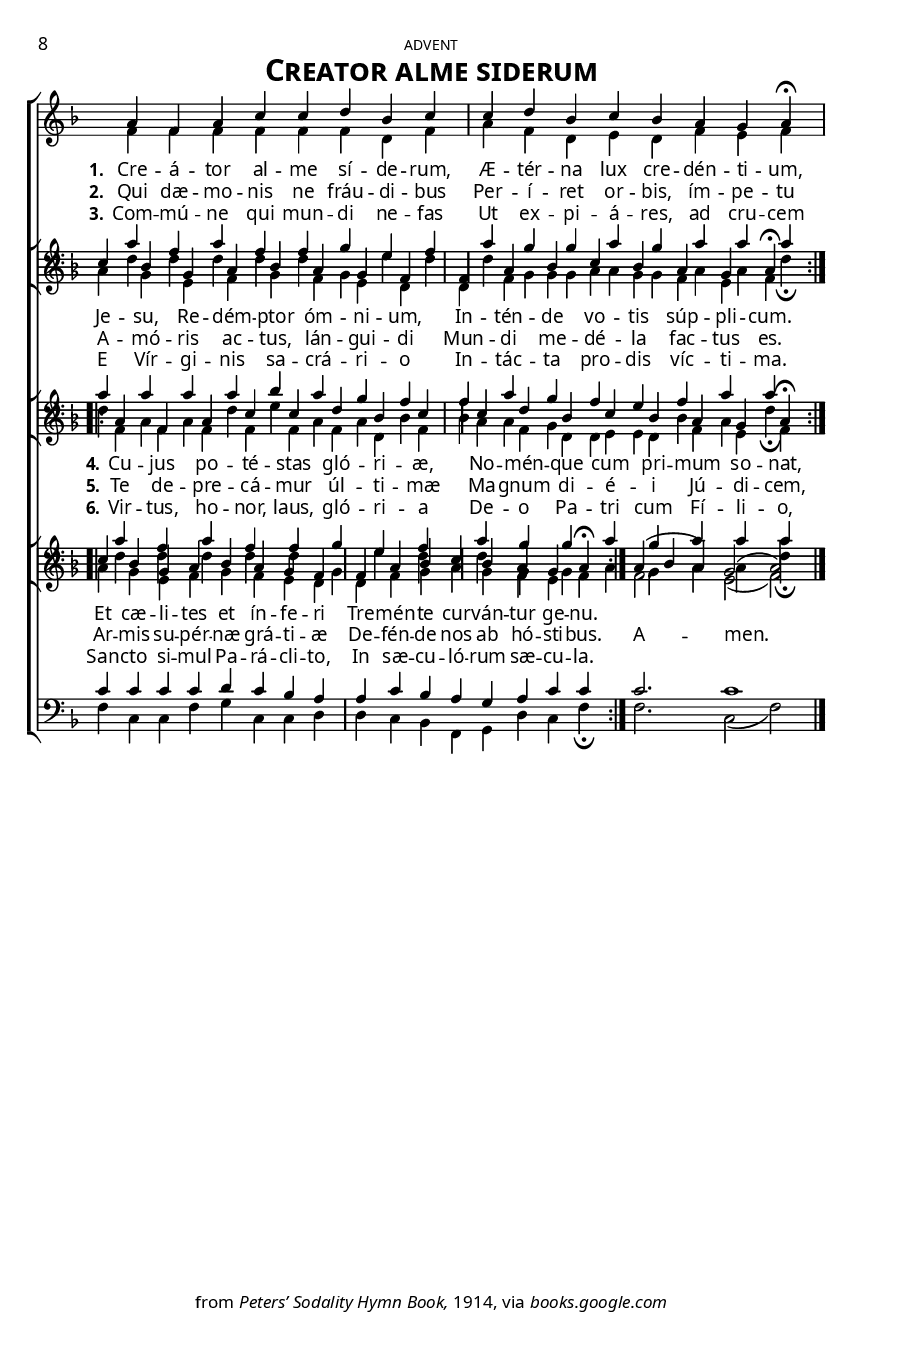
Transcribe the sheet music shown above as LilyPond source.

\version "2.14.2"
\include "util.ly"
\version "2.14.2"
#(set-global-staff-size 15) \paper{ #(define fonts (make-pango-font-tree "GoudyOlSt BT" "Garamond Premier Pro" "Garamond Premier Pro" (/ 15 20))) }
\header {tagline = ""
    title = \markup{\override #'(font-name . "Garamond Premier Pro Semibold"){ \abs-fontsize #15 \smallCapsOldStyle"Creator alme siderum"}}
    %subtitle = \markup{\override #'(font-name . "Garamond Premier Pro"){ \abs-fontsize #10.5 "(Vesper Hymn for Sundays in Advent)"}}
    %arranger = \markup\oldStyleNum"Edited by Benjamin Bloomfield (1984–)"
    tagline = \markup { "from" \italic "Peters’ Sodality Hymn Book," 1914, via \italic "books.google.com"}
  }
\paper {
  print-all-headers = ##f
  paper-height = 9\in
  paper-width = 6\in
  indent = 0\in
  %system-system-spacing = #'((basic-distance . 10) (padding . 0))
  system-system-spacing =
    #'((basic-distance . 0)
       (minimum-distance . 0)
       (padding . -10)
       (stretchability . 100))
  score-markup-spacing =
    #'((basic-distance . 0)
       (minimum-distance . 0)
       (padding . 0)
       (stretchability . 0))
  markup-system-spacing =
    #'((basic-distance . 0)
       (minimum-distance . 0)
       (padding . 0)
       (stretchability . 0))
  ragged-last-bottom = ##t
  ragged-bottom = ##f
  two-sided = ##t
  inner-margin = 0.5\in
  outer-margin = 0.25\in
  top-margin = 0.25\in
  bottom-margin = 0.25\in
  first-page-number = #008
  print-first-page-number = ##t
  headerLine = \markup{\override #'(font-name . "Garamond Premier Pro") \smallCaps advent}
  oddHeaderMarkup = \markup\fill-line{
     \override #'(font-name . "Garamond Premier Pro")\abs-fontsize #8.5
     \combine 
        \fill-line{"" \on-the-fly #print-page-number-check-first
        \oldStylePageNum""
        }
        \fill-line{\headerLine}
  }
  evenHeaderMarkup = \markup {
     \override #'(font-name . "Garamond Premier Pro")\abs-fontsize #8.5
     \combine
        \on-the-fly #print-page-number-check-first
        \oldStylePageNum""
        \fill-line{\headerLine}
  }
}
global = {
  \key f \major
  \time 6/8
  \autoBeamOff
  \override DynamicLineSpanner #'staff-padding = #0.0
  \override DynamicLineSpanner #'Y-extent = #'(-1 . 1)
  \set Score.timing = ##f
}

sopMusic = \relative c'' {
  \repeat volta 2 {
    a4 f a
    c c d bes
    c \bar "|"
    c d bes
    c bes a g
    a\fermata \bar "|"
    
    c bes g
    a bes a g
    f \bar "|"
    f a bes
    c bes a g
    a\fermata
  }
}
sopAmen = \relative c'' {
  a4( bes a) g2( a) \bar "|."
}
sopWords = \lyricmode {
  
}

altoMusic = \relative c' {
  f4 f f
  f f f d
  f
  a f d
  e d f e
  f \bar "|"
  
  a g e
  f g f e
  d
  d f g
  a g f e
  f
}
altoAmen = \relative c' {
  f2. e2( f)
}
altoWords = \lyricmode {
  \dropLyricsIX
  \set stanza = #"1."
  Cre -- á -- tor al -- me sí -- de -- rum,
  Æ -- tér -- na lux cre -- dén -- ti -- um,
  Je -- su, Re -- dém -- ptor óm -- ni -- um,
  In -- tén -- de vo -- tis súp -- pli -- cum.

  \set stanza = #"4."
  Cu -- jus po -- té -- stas gló -- ri -- æ,
  No -- mén -- que cum pri -- mum so -- nat,
  Et cæ -- li -- tes et ín -- fe -- ri
  Tre -- mén -- te cur -- ván -- tur ge -- nu.
}
altoWordsII = \lyricmode {
  \dropLyricsIX
%\markup\italic
  \set stanza = #"2."
  Qui dæ -- mo -- nis ne fráu -- di -- bus
  Per -- í -- ret or -- bis, ím -- pe -- tu
  A -- mó -- ris ac -- tus, lán -- gui -- di
  Mun -- di me -- dé -- la fac -- tus es.

  \set stanza = #" 5."
  Te de -- pre -- cá -- mur úl -- ti -- mæ
  Ma -- gnum di -- é -- i Jú -- di -- cem,
  Ar -- mis su -- pér -- næ grá -- ti -- æ
  De -- fén -- de nos ab hó -- sti -- bus.

  A -- men.
}
altoWordsIII = \lyricmode {
  \dropLyricsIX
  \set stanza = #"3."
  Com -- mú -- ne qui mun -- di ne -- fas
  Ut ex -- pi -- á -- res, ad cru -- cem
  E Vír -- gi -- nis sa -- crá -- ri -- o
  In -- tác -- ta pro -- dis víc -- ti -- ma.

  \set stanza = #" 6."
  Vir -- tus, ho -- nor, laus, gló -- ri -- a
  De -- o Pa -- tri cum Fí -- li -- o,
  San -- cto si -- mul Pa -- rá -- cli -- to,
  In sæ -- cu -- ló -- rum sæ -- cu -- la.
}
altoWordsIV = \lyricmode {
  \dropLyricsVII
  \set stanza = #"4. "
  \set ignoreMelismata = ##t
}
altoWordsV = \lyricmode {
  \dropLyricsVII
  \set stanza = #"5. "
  \set ignoreMelismata = ##t
}
altoWordsVI = \lyricmode {
  \dropLyricsVII
  \set stanza = #"6. "
  \set ignoreMelismata = ##t
}
tenorMusic = \relative c' {
  c4 a c
  a a bes g
  a
  c bes bes
  c bes c c
  c \bar "|"
  
  c c c
  c d c bes
  a
  a c bes
  a g a c
  c
}
tenorAmen = \relative c' {
  c2. c1
}
tenorWords = \lyricmode {

}

bassMusic = \relative c {
  f4 f f
  f f bes, g'
  f
  f bes, bes
  c bes c c
  f\fermata \bar "|"
  
  f c c
  f g c, c
  d
  d c bes
  f g d' c
  f\fermata
}
bassAmen = \relative c {
  f2. c2( f)
}
bassWords = \lyricmode {

}

pianoRH = \relative c' {
  
}
pianoLH = \relative c' {
  
}

\score {
  <<
   \new ChoirStaff <<
    \new Staff = women <<
      \new Voice = "sopranos" { \voiceOne << \global {\repeat unfold2 \sopMusic \sopAmen}>> }
      \new Voice = "altos" { \voiceTwo << \global {\repeat unfold2 \altoMusic \altoAmen} >> }
    >>
    \new Lyrics \with { alignAboveContext = #"women" \override VerticalAxisGroup #'nonstaff-relatedstaff-spacing = #'((basic-distance . 1))} \lyricsto "sopranos" \sopWords
    \new Lyrics = "altosVI"  \with { alignBelowContext = #"women" \override VerticalAxisGroup #'nonstaff-relatedstaff-spacing = #'((basic-distance . 1))} \lyricsto "altos" \altoWordsVI
    \new Lyrics = "altosV"  \with { alignBelowContext = #"women" \override VerticalAxisGroup #'nonstaff-relatedstaff-spacing = #'((basic-distance . 1))} \lyricsto "altos" \altoWordsV
    \new Lyrics = "altosIV"  \with { alignBelowContext = #"women" \override VerticalAxisGroup #'nonstaff-relatedstaff-spacing = #'((basic-distance . 1))} \lyricsto "altos" \altoWordsIV
    \new Lyrics = "altosIII"  \with { alignBelowContext = #"women" \override VerticalAxisGroup #'nonstaff-relatedstaff-spacing = #'((basic-distance . 1))} \lyricsto "altos" \altoWordsIII
    \new Lyrics = "altosII"  \with { alignBelowContext = #"women" \override VerticalAxisGroup #'nonstaff-relatedstaff-spacing = #'((basic-distance . 1))} \lyricsto "altos" \altoWordsII
    \new Lyrics = "altos"  \with { alignBelowContext = #"women" \override VerticalAxisGroup #'nonstaff-relatedstaff-spacing = #'((padding . -0.5))} \lyricsto "altos" \altoWords
   \new Staff = men <<
      \clef bass
      \new Voice = "tenors" { \voiceOne << \global {\repeat unfold2  \tenorMusic \tenorAmen} >> }
      \new Voice = "basses" { \voiceTwo << \global {\repeat unfold2 \bassMusic \bassAmen} >> }
    >>
    \new Lyrics \with { alignAboveContext = #"men" \override VerticalAxisGroup #'nonstaff-relatedstaff-spacing = #'((basic-distance . 1)) } \lyricsto "tenors" \tenorWords
    \new Lyrics \with { alignBelowContext = #"men" \override VerticalAxisGroup #'nonstaff-relatedstaff-spacing = #'((basic-distance . 1)) } \lyricsto "basses" \bassWords
  >>
%    \new PianoStaff << \new Staff { \new Voice { \pianoRH } } \new Staff { \clef "bass" \pianoLH } >>
  >>
  \layout {
    #(define fonts (make-pango-font-tree "GoudyOlSt BT" "Garamond Premier Pro" "Garamond Premier Pro" (/ 14.9 20)))
    \context {
      \Score
      %\override SpacingSpanner #'base-shortest-duration = #(ly:make-moment 1 8)
      %\override SpacingSpanner #'common-shortest-duration = #(ly:make-moment 1 4)
    }
    \context {
      % Remove all empty staves
      \Staff
      \RemoveEmptyStaves \override VerticalAxisGroup #'remove-first = ##t
      \remove "Time_signature_engraver"
    }
  }
  
  \midi {
    \tempo 4 = 90
    \set Staff.midiInstrument = "flute"
  
    \context {
      \Voice
      \remove "Dynamic_performer"
    }
  }
}
